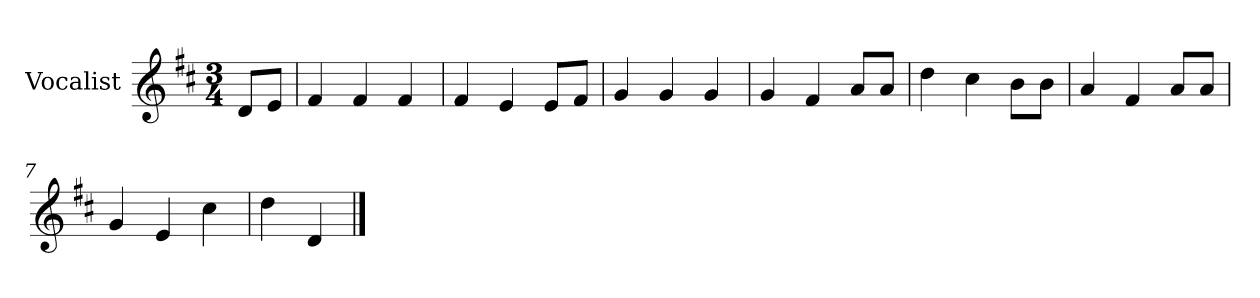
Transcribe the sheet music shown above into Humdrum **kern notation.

**kern
*part1
*staff1
*I"Vocalist
*k[f#c#]
*D:
*M3/4
=
8dL
8eJ
=1
4f#
4f#
4f#
=2
4f#
4e
8eL
8f#J
=3
4g
4g
4g
=4
4g
4f#
8aL
8aJ
=5
4dd
4cc#
8bL
8bJ
=6
4a
4f#
8aL
8aJ
=7
4g
4e
4cc#
=8
4dd
4d
==
*-
